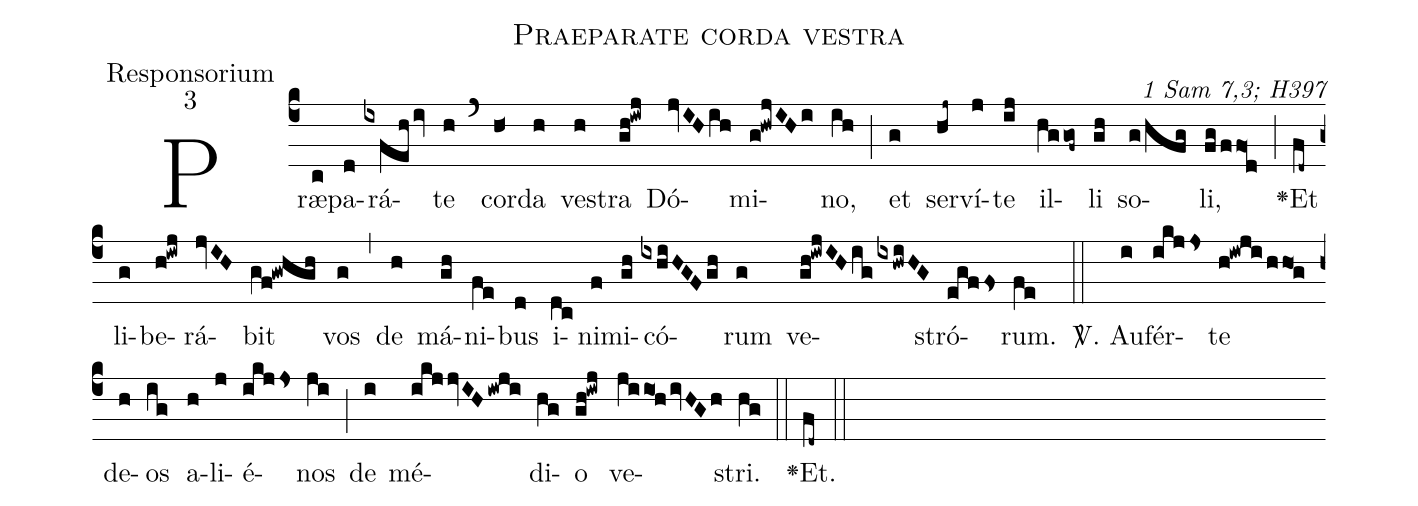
name:Praeparate corda vestra;
office-part:Responsorium;
mode:3;
commentary:1 Sam 7,3; H397;
%%
(c4)Præ(c)pa(d)rá(ixfehiv)te(h) (`)
cor(h<)da(h) ve(h)stra(gh!iwj) Dó(jvIHih)mi(g!hwjIHi)no,(ih) (;)
et(g) ser(hj~)ví(j)te(ij) il(hggof~)li(gh) so(g/hfg)li,(fg/ffo1d) (;)
<v>\greheightstar</v>
Et(fd~) li(g)be(h!iwj)rá(jvIH)bit(gf!gwhgh) vos(g) (,)
de(h) má(gh)ni(fe)bus(d) i(dc)ni(f)mi(gh)có(ixhiHGFgh)rum(g)
ve(gh!iwjIHigixhwiHG)stró(egffs)rum.(fe) (::)

<sp>V/</sp>.
Au(i)fér(ikjjs)te(h!iwjihho1g) de(h)os(ig) a(h)li(j)é(ikjjs)nos(ji) (;) de(i) mé(ikjjvIHiwji)di(hg)o(gh!iwj) ve(jiio1hivHGh)stri.(hg) (::)

<v>\greheightstar</v> Et.(fd~) (::)
